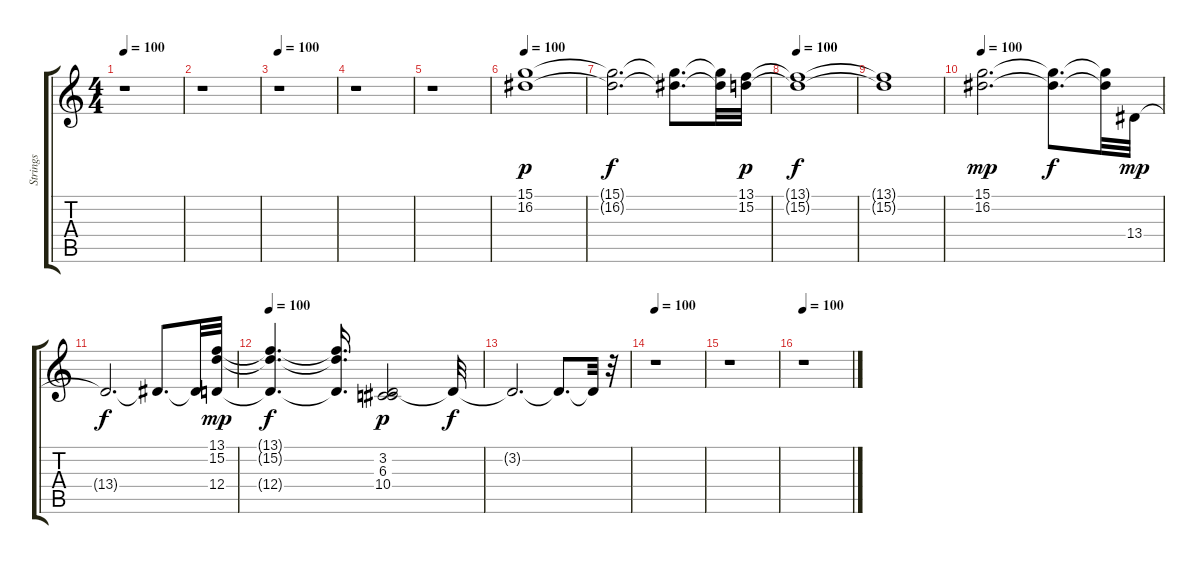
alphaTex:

\track ("Strings" "Strings") {instrument stringensemble2}
\staff {score tabs}
\tuning (E4 B3 G3 D3 A2 E2) {hide}
\ts (4 4)
\tempo 100
\clef g2
\ks c
r.1{dy mf} |
r.1 |
\tempo 100
r.1 |
r.1 |
r.1 |
\tempo 100
(15.1 16.2).1{dy p} |
(15.1{t} 16.2{t}).2{d dy f} (15.1{t} 16.2{t}).8{d} (15.1{t} 16.2{t}).32 (13.1 15.2).32{dy p} |
\tempo 100
(13.1{t} 15.2{t}).1{dy f} |
(13.1{t} 15.2{t}).1 |
\tempo 100
(15.1 16.2).2{d dy mp} (15.1{t} 16.2{t}).8{d dy f} (15.1{t} 16.2{t}).32 13.4.32{dy mp} |
13.4{t}.2{d dy f} 13.4{t}.8{d} 13.4{t}.32 (13.1 15.2 12.4).32{dy mp} |
\tempo 100
(13.1{t} 15.2{t} 12.4{t}).4{d dy f} (13.1{t} 15.2{t} 12.4{t}).16{d} (3.2 6.3 10.4).2{dy p} 3.2{t}.32{dy f} |
3.2{t}.2{d} 3.2{t}.8{d} 3.2{t}.32 r.32 |
\tempo 100
r.1 |
r.1 |
\tempo 100
r.1
